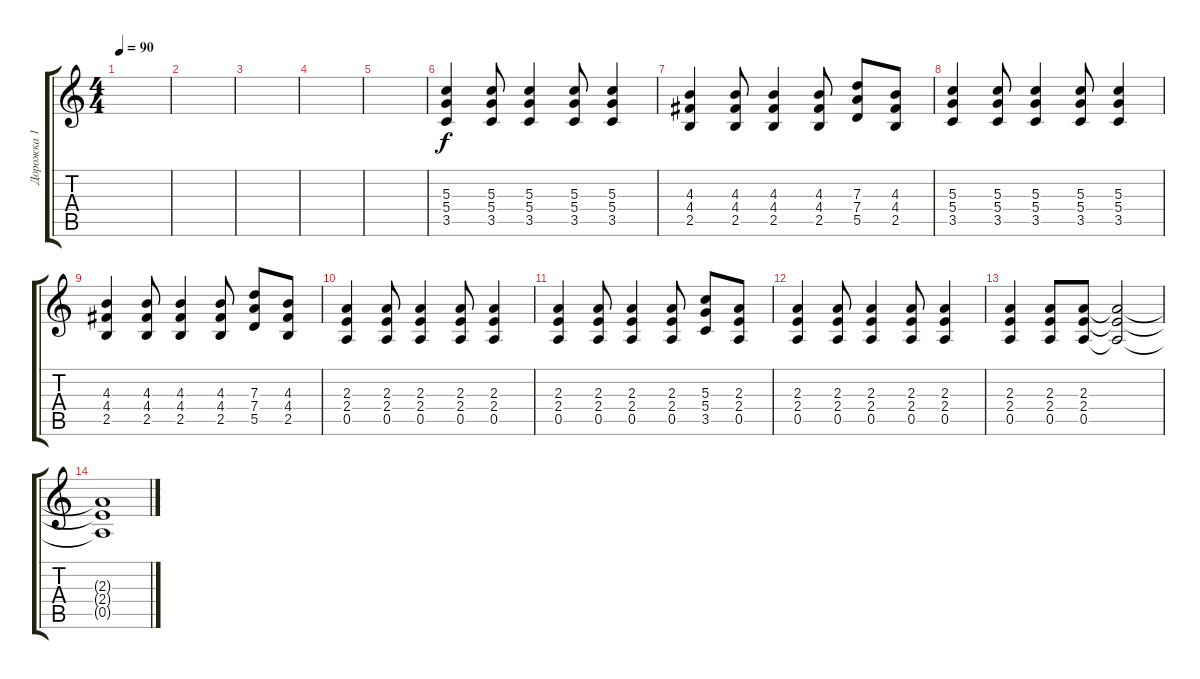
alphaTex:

\track ("Дорожка 1" "Дорожка 1") {instrument distortionguitar}
\staff {score tabs}
\tuning (E4 B3 G3 D3 A2 E2) {hide}
\ts (4 4)
\tempo 90
\clef g2
\ks c
|
|
|
|
|
(5.3 5.4 3.5).4 (5.3 5.4 3.5).8 (5.3 5.4 3.5).4 (5.3 5.4 3.5).8 (5.3 5.4 3.5).4 |
(4.3 4.4 2.5).4 (4.3 4.4 2.5).8 (4.3 4.4 2.5).4 (4.3 4.4 2.5).8 (7.3 7.4 5.5).8 (4.3 4.4 2.5).8 |
(5.3 5.4 3.5).4 (5.3 5.4 3.5).8 (5.3 5.4 3.5).4 (5.3 5.4 3.5).8 (5.3 5.4 3.5).4 |
(4.3 4.4 2.5).4 (4.3 4.4 2.5).8 (4.3 4.4 2.5).4 (4.3 4.4 2.5).8 (7.3 7.4 5.5).8 (4.3 4.4 2.5).8 |
(2.3 2.4 0.5).4 (2.3 2.4 0.5).8 (2.3 2.4 0.5).4 (2.3 2.4 0.5).8 (2.3 2.4 0.5).4 |
(2.3 2.4 0.5).4 (2.3 2.4 0.5).8 (2.3 2.4 0.5).4 (2.3 2.4 0.5).8 (5.3 5.4 3.5).8 (2.3 2.4 0.5).8 |
(2.3 2.4 0.5).4 (2.3 2.4 0.5).8 (2.3 2.4 0.5).4 (2.3 2.4 0.5).8 (2.3 2.4 0.5).4 |
(2.3 2.4 0.5).4 (2.3 2.4 0.5).8 (2.3 2.4 0.5).8 (2.3{t} 2.4{t} 0.5{t}).2 |
(2.3{t} 2.4{t} 0.5{t}).1
